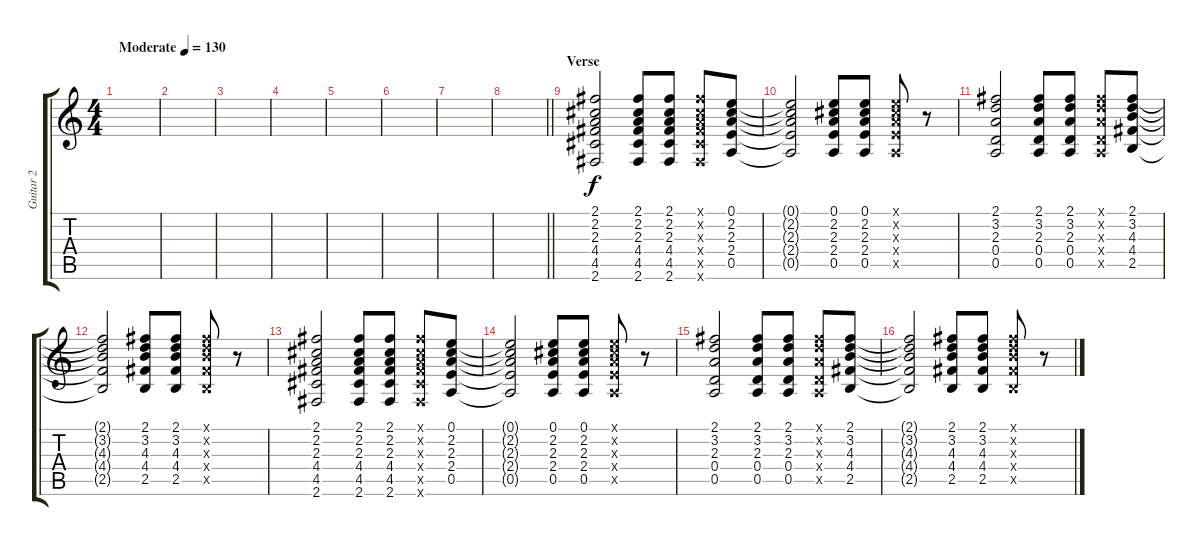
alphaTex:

\track ("Guitar 2" "Guitar 2") {instrument acousticguitarsteel}
\staff {score tabs}
\tuning (E4 B3 G3 D3 A2 E2) {hide}
\ts (4 4)
\tempo (130 "Moderate")
\clef g2
\ks c
|
|
|
|
|
|
|
\barLineRight lightlight
|
\section ("" "Verse")
(2.1 2.2 2.3 4.4 4.5 2.6).2 (2.1 2.2 2.3 4.4 4.5 2.6).8 (2.1 2.2 2.3 4.4 4.5 2.6).8 (2.1{x} 2.2{x} 2.3{x} 4.4{x} 4.5{x} 2.6{x}).8 (0.1 2.2 2.3 2.4 0.5).8 |
(0.1{t} 2.2{t} 2.3{t} 2.4{t} 0.5{t}).2 (0.1 2.2 2.3 2.4 0.5).8 (0.1 2.2 2.3 2.4 0.5).8 (0.1{x} 2.2{x} 2.3{x} 2.4{x} 0.5{x}).8 r.8 |
(2.1 3.2 2.3 0.4 0.5).2 (2.1 3.2 2.3 0.4 0.5).8 (2.1 3.2 2.3 0.4 0.5).8 (2.1{x} 3.2{x} 2.3{x} 0.4{x} 0.5{x}).8 (2.1 3.2 4.3 4.4 2.5).8 |
(2.1{t} 3.2{t} 4.3{t} 4.4{t} 2.5{t}).2 (2.1 3.2 4.3 4.4 2.5).8 (2.1 3.2 4.3 4.4 2.5).8 (2.1{x} 3.2{x} 4.3{x} 4.4{x} 2.5{x}).8 r.8 |
(2.1 2.2 2.3 4.4 4.5 2.6).2 (2.1 2.2 2.3 4.4 4.5 2.6).8 (2.1 2.2 2.3 4.4 4.5 2.6).8 (2.1{x} 2.2{x} 2.3{x} 4.4{x} 4.5{x} 2.6{x}).8 (0.1 2.2 2.3 2.4 0.5).8 |
(0.1{t} 2.2{t} 2.3{t} 2.4{t} 0.5{t}).2 (0.1 2.2 2.3 2.4 0.5).8 (0.1 2.2 2.3 2.4 0.5).8 (0.1{x} 2.2{x} 2.3{x} 2.4{x} 0.5{x}).8 r.8 |
(2.1 3.2 2.3 0.4 0.5).2 (2.1 3.2 2.3 0.4 0.5).8 (2.1 3.2 2.3 0.4 0.5).8 (2.1{x} 3.2{x} 2.3{x} 0.4{x} 0.5{x}).8 (2.1 3.2 4.3 4.4 2.5).8 |
(2.1{t} 3.2{t} 4.3{t} 4.4{t} 2.5{t}).2 (2.1 3.2 4.3 4.4 2.5).8 (2.1 3.2 4.3 4.4 2.5).8 (2.1{x} 3.2{x} 4.3{x} 4.4{x} 2.5{x}).8 r.8
